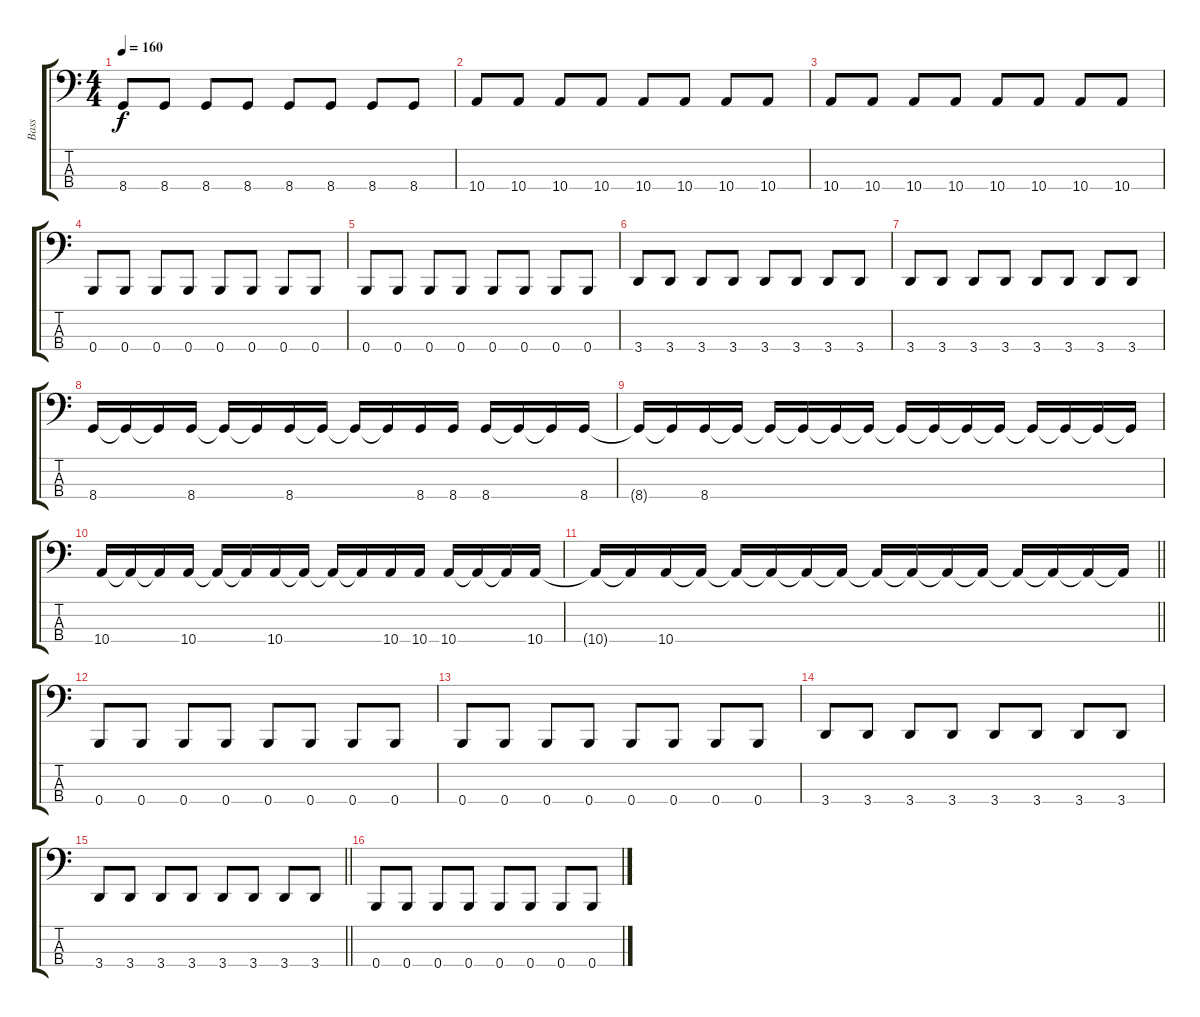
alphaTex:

\track ("Bass" "Bass") {instrument electricbasspick}
\staff {score tabs}
\tuning (E2 B1 Gb1 B0) {hide}
\ts (4 4)
\tempo 160
\clef f4
\ks c
8.4.8{dy f} 8.4.8 8.4.8 8.4.8 8.4.8 8.4.8 8.4.8 8.4.8 |
10.4.8 10.4.8 10.4.8 10.4.8 10.4.8 10.4.8 10.4.8 10.4.8 |
10.4.8 10.4.8 10.4.8 10.4.8 10.4.8 10.4.8 10.4.8 10.4.8 |
0.4.8 0.4.8 0.4.8 0.4.8 0.4.8 0.4.8 0.4.8 0.4.8 |
0.4.8 0.4.8 0.4.8 0.4.8 0.4.8 0.4.8 0.4.8 0.4.8 |
3.4.8 3.4.8 3.4.8 3.4.8 3.4.8 3.4.8 3.4.8 3.4.8 |
3.4.8 3.4.8 3.4.8 3.4.8 3.4.8 3.4.8 3.4.8 3.4.8 |
8.4.16 8.4{t}.16 8.4{t}.16 8.4.16 8.4{t}.16 8.4{t}.16 8.4.16 8.4{t}.16 8.4{t}.16 8.4{t}.16 8.4.16 8.4.16 8.4.16 8.4{t}.16 8.4{t}.16 8.4.16 |
8.4{t}.16 8.4{t}.16 8.4.16 8.4{t}.16 8.4{t}.16 8.4{t}.16 8.4{t}.16 8.4{t}.16 8.4{t}.16 8.4{t}.16 8.4{t}.16 8.4{t}.16 8.4{t}.16 8.4{t}.16 8.4{t}.16 8.4{t}.16 |
10.4.16 10.4{t}.16 10.4{t}.16 10.4.16 10.4{t}.16 10.4{t}.16 10.4.16 10.4{t}.16 10.4{t}.16 10.4{t}.16 10.4.16 10.4.16 10.4.16 10.4{t}.16 10.4{t}.16 10.4.16 |
\barLineRight lightlight
10.4{t}.16 10.4{t}.16 10.4.16 10.4{t}.16 10.4{t}.16 10.4{t}.16 10.4{t}.16 10.4{t}.16 10.4{t}.16 10.4{t}.16 10.4{t}.16 10.4{t}.16 10.4{t}.16 10.4{t}.16 10.4{t}.16 10.4{t}.16 |
0.4.8 0.4.8 0.4.8 0.4.8 0.4.8 0.4.8 0.4.8 0.4.8 |
0.4.8 0.4.8 0.4.8 0.4.8 0.4.8 0.4.8 0.4.8 0.4.8 |
3.4.8 3.4.8 3.4.8 3.4.8 3.4.8 3.4.8 3.4.8 3.4.8 |
\barLineRight lightlight
3.4.8 3.4.8 3.4.8 3.4.8 3.4.8 3.4.8 3.4.8 3.4.8 |
\section ("" "")
0.4.8 0.4.8 0.4.8 0.4.8 0.4.8 0.4.8 0.4.8 0.4.8
